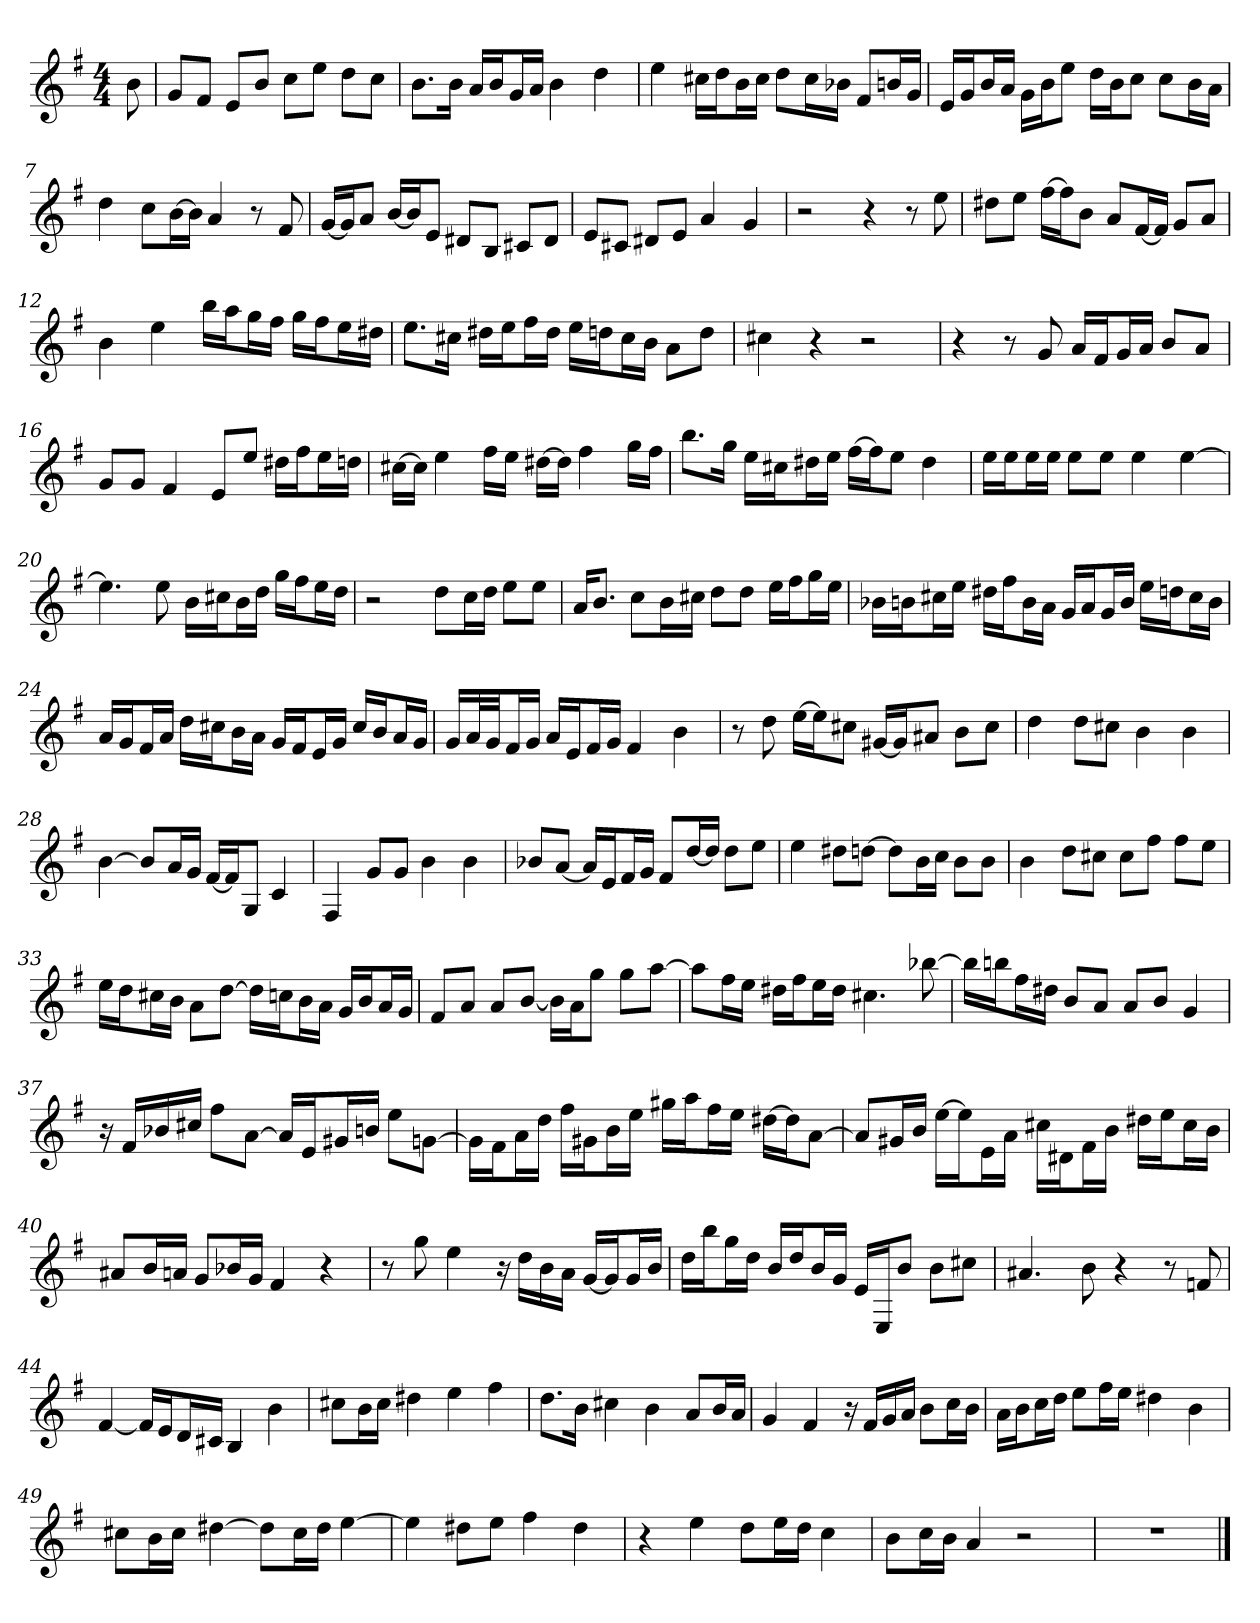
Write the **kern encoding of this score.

**kern
*part1
*staff1
*clefG2
*k[f#]
*G:
*M4/4
=
8b
=3
8g/L
8f#/J
8e/L
8b/J
8cc\L
8ee\J
8dd\L
8cc\J
=4
8.b\L
16b\Jk
16a/LL
16b/J
16g/L
16a/JJ
4b
4dd
=5
4ee
16cc#X\LL
16dd\J
16b\L
16cc#\JJ
8dd\L
16cc#\L
16b-X\JJ
8f#/L
16bn/L
16g/JJ
=6
16e/LL
16g/J
16b/L
16a/JJ
16g\LL
16b\J
8ee\J
16dd\LL
16b\J
8cc\J
8cc\L
16b\L
16a\JJ
=7
4dd
8cc\L
[16b\L
16b\JJ]
4a
8r
8f#
=8
[16g/LL
16g/J]
8a/J
[16b/LL
16b/J]
8e/J
8d#X/L
8B/J
8c#X/L
8d#/J
=9
8e/L
8c#X/J
8d#X/L
8e/J
4a
4g
=10
2r
4r
8r
8ee
=11
8dd#X\L
8ee\J
[16ff#\LL
16ff#\J]
8b\J
8a/L
[16f#/L
16f#/JJ]
8g/L
8a/J
=12
4b
4ee
16bb\LL
16aa\J
16gg\L
16ff#\JJ
16gg\LL
16ff#\J
16ee\L
16dd#X\JJ
=13
8.ee\L
16cc#X\Jk
16dd#X\LL
16ee\J
16ff#\L
16dd#\JJ
16ee\LL
16ddn\J
16cc#\L
16b\JJ
8a\L
8dd\J
=14
4cc#X
4r
2r
=15
4r
8r
8g
16a/LL
16f#/J
16g/L
16a/JJ
8b/L
8a/J
=16
8g/L
8g/J
4f#
8e/L
8ee/J
16dd#X\LL
16ff#\J
16ee\L
16ddn\JJ
=17
[16cc#X\LL
16cc#\JJ]
4ee
16ff#\LL
16ee\JJ
[16dd#X\LL
16dd#\JJ]
4ff#
16gg\LL
16ff#\JJ
=18
8.bb\L
16gg\Jk
16ee\LL
16cc#X\J
16dd#X\L
16ee\JJ
[16ff#\LL
16ff#\J]
8ee\J
4dd#
=19
16ee\LL
16ee\J
16ee\L
16ee\JJ
8ee\L
8ee\J
4ee
[4ee
=20
4.ee]
8ee
16b\LL
16cc#X\J
16b\L
16dd\JJ
16gg\LL
16ff#\J
16ee\L
16dd\JJ
=21
2r
8dd\L
16cc\L
16dd\JJ
8ee\L
8ee\J
=22
16a/KL
8.b/J
8cc\L
16b\L
16cc#X\JJ
8dd\L
8dd\J
16ee\LL
16ff#\J
16gg\L
16ee\JJ
=23
16b-X\LL
16bn\J
16cc#X\L
16ee\JJ
16dd#X\LL
16ff#\J
16b\L
16a\JJ
16g/LL
16a/J
16g/L
16b/JJ
16ee\LL
16ddn\J
16cc#\L
16b\JJ
=24
16a/LL
16g/J
16f#/L
16a/JJ
16dd\LL
16cc#X\J
16b\L
16a\JJ
16g/LL
16f#/J
16e/L
16g/JJ
16cc#/LL
16b/J
16a/L
16g/JJ
=25
16g/LL
32a/L
32g/JJ
16f#/L
16g/JJ
16a/LL
16e/J
16f#/L
16g/JJ
4f#
4b
=26
8r
8dd
[16ee\LL
16ee\J]
8cc#X\J
[16g#X/LL
16g#/J]
8a#X/J
8b\L
8cc#\J
=27
4dd
8dd\L
8cc#X\J
4b
4b
=28
[4b
8b/L]
16a/L
16g/JJ
[16f#/LL
16f#/J]
8G/J
4c
=29
4F#
8g/L
8g/J
4b
4b
=30
8b-X/L
[8a/J
16a/LL]
16e/J
16f#/L
16g/JJ
8f#/L
[16dd/L
16dd/JJ]
8dd\L
8ee\J
=31
4ee
8dd#X\L
[8ddn\J
8dd\L]
16b\L
16cc\JJ
8b\L
8b\J
=32
4b
8dd\L
8cc#X\J
8cc#\L
8ff#\J
8ff#\L
8ee\J
=33
16ee\LL
16dd\J
16cc#X\L
16b\JJ
8a\L
[8dd\J
16dd\LL]
16ccn\J
16b\L
16a\JJ
16g/LL
16b/J
16a/L
16g/JJ
=34
8f#/L
8a/J
8a/L
[8b/J
16b\LL]
16a\J
8gg\J
8gg\L
[8aa\J
=35
8aa\L]
16ff#\L
16ee\JJ
16dd#X\LL
16ff#\J
16ee\L
16dd#\JJ
4.cc#X
[8bb-X
=36
16bb-\LL]
16bbn\J
16ff#\L
16dd#X\JJ
8b/L
8a/J
8a/L
8b/J
4g
=37
16r
16f#/LL
16b-X/
16cc#X/JJ
8ff#\L
[8a\J
16a/LL]
16e/J
16g#X/L
16bn/JJ
8ee\L
[8gn\J
=38
16g\LL]
16f#\J
16a\L
16dd\JJ
16ff#\LL
16g#X\J
16b\L
16ee\JJ
16gg#X\LL
16aa\J
16ff#\L
16ee\JJ
[16dd#X\LL
16dd#\J]
[8a\J
=39
8a/L]
16g#X/L
16b/JJ
[16ee\LL
16ee\J]
16e\L
16a\JJ
16cc#X\LL
16d#X\J
16f#\L
16b\JJ
16dd#X\LL
16ee\J
16cc#\L
16b\JJ
=40
8a#X/L
16b/L
16an/JJ
8g/L
16b-X/L
16g/JJ
4f#
4r
=41
8r
8gg
4ee
16r
16dd\LL
16b\
16a\JJ
[16g/LL
16g/J]
16g/L
16b/JJ
=42
16dd\LL
16bb\J
16gg\L
16dd\JJ
16b/LL
16dd/J
16b/L
16g/JJ
16e/LL
16E/J
8b/J
8b\L
8cc#X\J
=43
4.a#X
8b
4r
8r
8fn
=44
[4f#
16f#/LL]
16e/J
16d/L
16c#X/JJ
4B
4b
=45
8cc#X\L
16b\L
16cc#\JJ
4dd#X
4ee
4ff#
=46
8.dd\L
16b\Jk
4cc#X
4b
8a/L
16b/L
16a/JJ
=47
4g
4f#
16r
16f#/LL
16g/
16a/JJ
8b\L
16cc\L
16b\JJ
=48
16a\LL
16b\J
16cc\L
16dd\JJ
8ee\L
16ff#\L
16ee\JJ
4dd#X
4b
=49
8cc#X\L
16b\L
16cc#\JJ
[4dd#X
8dd#\L]
16cc#\L
16dd#\JJ
[4ee
=50
4ee]
8dd#X\L
8ee\J
4ff#
4dd#
=51
4r
4ee
8dd\L
16ee\L
16dd\JJ
4cc
=52
8b\L
16cc\L
16b\JJ
4a
2r
=53
1r
==
*-
